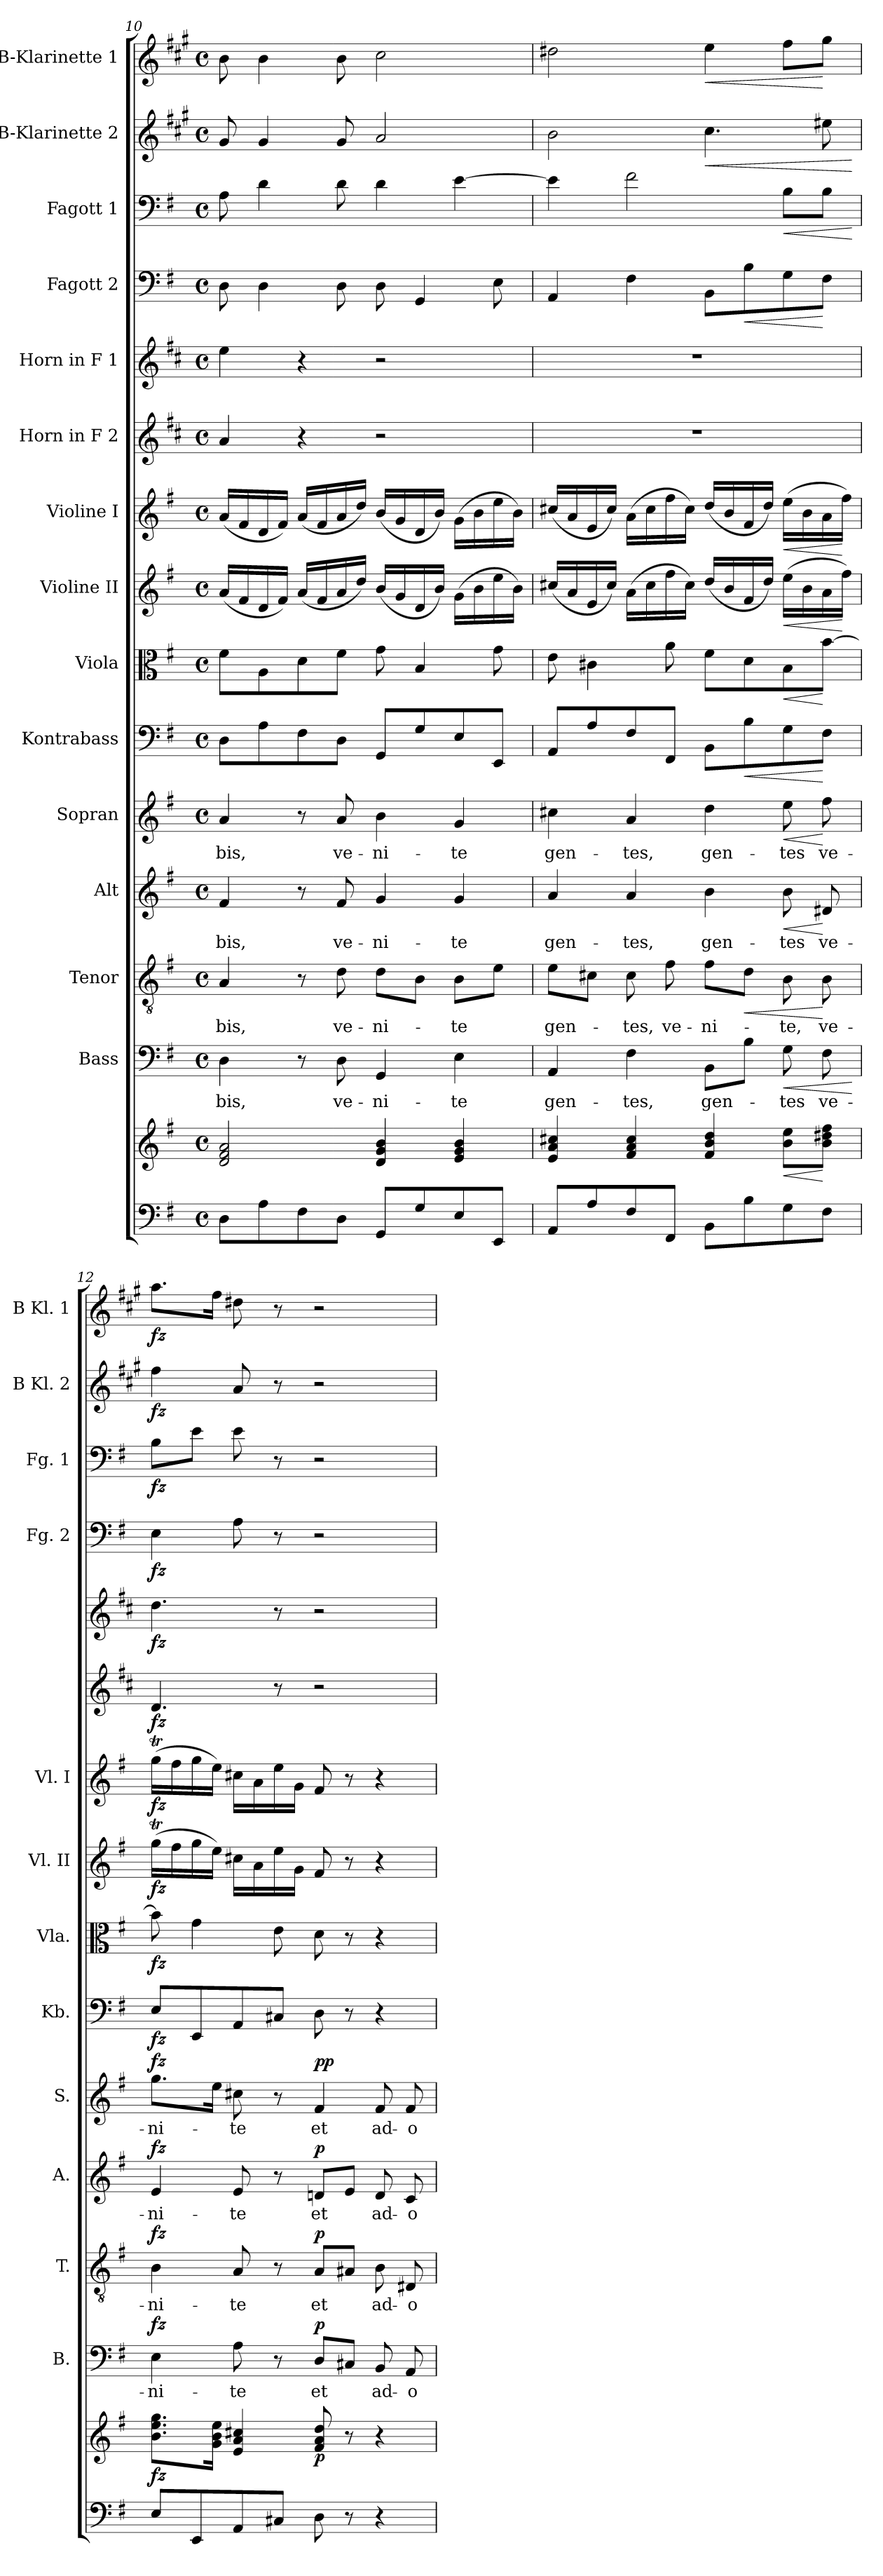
**kern	**kern	**dynam	**kern	**text	**dynam	**kern	**text	**dynam	**kern	**text	**dynam	**kern	**text	**dynam	**kern	**dynam	**kern	**dynam	**kern	**dynam	**kern	**dynam	**kern	**dynam	**kern	**dynam	**kern	**dynam	**kern	**dynam	**kern	**dynam	**kern	**dynam
*part15	*part15	*part15	*part14	*part14	*part14	*part13	*part13	*part13	*part12	*part12	*part12	*part11	*part11	*part11	*part10	*part10	*part9	*part9	*part8	*part8	*part7	*part7	*part6	*part6	*part5	*part5	*part4	*part4	*part3	*part3	*part2	*part2	*part1	*part1
*staff16	*staff15	*staff15/16	*staff14	*staff14	*staff14	*staff13	*staff13	*staff13	*staff12	*staff12	*staff12	*staff11	*staff11	*staff11	*staff10	*staff10	*staff9	*staff9	*staff8	*staff8	*staff7	*staff7	*staff6	*staff6	*staff5	*staff5	*staff4	*staff4	*staff3	*staff3	*staff2	*staff2	*staff1	*staff1
*	*	*	*I"Bass	*	*	*I"Tenor	*	*	*I"Alt	*	*	*I"Sopran	*	*	*I"Kontrabass	*	*I"Viola	*	*I"Violine II	*	*I"Violine I	*	*I"Horn in F 2	*	*I"Horn in F 1	*	*I"Fagott 2	*	*I"Fagott 1	*	*I"B-Klarinette 2	*	*I"B-Klarinette 1	*
*	*	*	*I'B.	*	*	*I'T.	*	*	*I'A.	*	*	*I'S.	*	*	*I'Kb.	*	*I'Vla.	*	*I'Vl. II	*	*I'Vl. I	*	*	*	*	*	*I'Fg. 2	*	*I'Fg. 1	*	*I'B Kl. 2	*	*I'B Kl. 1	*
!!LO:PB:g=z
*clefF4	*clefG2	*	*clefF4	*	*	*clefGv2	*	*	*clefG2	*	*	*clefG2	*	*	*clefF4	*	*clefC3	*	*clefG2	*	*clefG2	*	*clefG2	*	*clefG2	*	*clefF4	*	*clefF4	*	*clefG2	*	*clefG2	*
*	*	*	*	*	*	*	*	*	*	*	*	*	*	*	*ITrd7c12	*	*	*	*	*	*	*	*ITrd4c7	*	*ITrd4c7	*	*	*	*	*	*ITrd1c2	*	*ITrd1c2	*
*k[f#]	*k[f#]	*	*k[f#]	*	*	*k[f#]	*	*	*k[f#]	*	*	*k[f#]	*	*	*k[f#]	*	*k[f#]	*	*k[f#]	*	*k[f#]	*	*k[f#]	*	*k[f#]	*	*k[f#]	*	*k[f#]	*	*k[f#]	*	*k[f#]	*
*G:	*G:	*	*G:	*	*	*G:	*	*	*G:	*	*	*G:	*	*	*G:	*	*G:	*	*G:	*	*G:	*	*G:	*	*G:	*	*G:	*	*G:	*	*G:	*	*G:	*
*M4/4	*M4/4	*	*M4/4	*	*	*M4/4	*	*	*M4/4	*	*	*M4/4	*	*	*M4/4	*	*M4/4	*	*M4/4	*	*M4/4	*	*M4/4	*	*M4/4	*	*M4/4	*	*M4/4	*	*M4/4	*	*M4/4	*
*met(c)	*met(c)	*	*met(c)	*	*	*met(c)	*	*	*met(c)	*	*	*met(c)	*	*	*met(c)	*	*met(c)	*	*met(c)	*	*met(c)	*	*met(c)	*	*met(c)	*	*met(c)	*	*met(c)	*	*met(c)	*	*met(c)	*
=10	=10	=10	=10	=10	=10	=10	=10	=10	=10	=10	=10	=10	=10	=10	=10	=10	=10	=10	=10	=10	=10	=10	=10	=10	=10	=10	=10	=10	=10	=10	=10	=10	=10	=10
!	!	!	!	!LO:LY:b	!	!	!LO:LY:b	!	!	!LO:LY:b	!	!	!LO:LY:b	!	!	!	!	!	!	!	!	!	!	!	!	!	!	!	!	!	!	!	!	!
8D\L	2d/ 2f#/ 2a/	.	4D\	-bis,	.	4A/	-bis,	.	4f#/	-bis,	.	4a/	-bis,	.	8DD\L	.	8f#\L	.	(<16a/LL	.	(<16a/LL	.	4d/	.	4a\	.	8D\	.	8A\	.	8f#/	.	8a\	.
.	.	.	.	.	.	.	.	.	.	.	.	.	.	.	.	.	.	.	16f#/	.	16f#/	.	.	.	.	.	.	.	.	.	.	.	.	.
8A\	.	.	.	.	.	.	.	.	.	.	.	.	.	.	8AA\	.	8A\	.	16d/	.	16d/	.	.	.	.	.	4D\	.	4d\	.	4f#/	.	4a\	.
.	.	.	.	.	.	.	.	.	.	.	.	.	.	.	.	.	.	.	16f#/JJ)	.	16f#/JJ)	.	.	.	.	.	.	.	.	.	.	.	.	.
8F#\	.	.	8r	.	.	8r	.	.	8r	.	.	8r	.	.	8FF#\	.	8d\	.	(<16a/LL	.	(<16a/LL	.	4r	.	4r	.	.	.	.	.	.	.	.	.
.	.	.	.	.	.	.	.	.	.	.	.	.	.	.	.	.	.	.	16f#/	.	16f#/	.	.	.	.	.	.	.	.	.	.	.	.	.
!	!	!	!	!LO:LY:b	!	!	!LO:LY:b	!	!	!LO:LY:b	!	!	!LO:LY:b	!	!	!	!	!	!	!	!	!	!	!	!	!	!	!	!	!	!	!	!	!
8D\J	.	.	8D\	ve-	.	8d\	ve-	.	8f#/	ve-	.	8a/	ve-	.	8DD\J	.	8f#\J	.	16a/	.	16a/	.	.	.	.	.	8D\	.	8d\	.	8f#/	.	8a\	.
.	.	.	.	.	.	.	.	.	.	.	.	.	.	.	.	.	.	.	16dd/JJ)	.	16dd/JJ)	.	.	.	.	.	.	.	.	.	.	.	.	.
!	!	!	!	!LO:LY:b	!	!	!LO:LY:b	!	!	!LO:LY:b	!	!	!LO:LY:b	!	!	!	!	!	!	!	!	!	!	!	!	!	!	!	!	!	!	!	!	!
8GG/L	4d/ 4g/ 4b/	.	4GG/	-ni-	.	8d\L	-ni-	.	4g/	-ni-	.	4b\	-ni-	.	8GGG/L	.	8g\	.	(<16b/LL	.	(<16b/LL	.	2r	.	2r	.	8D\	.	4d\	.	2g/	.	2b\	.
.	.	.	.	.	.	.	.	.	.	.	.	.	.	.	.	.	.	.	16g/	.	16g/	.	.	.	.	.	.	.	.	.	.	.	.	.
8G/	.	.	.	.	.	8B\J	.	.	.	.	.	.	.	.	8GG/	.	4B/	.	16d/	.	16d/	.	.	.	.	.	4GG/	.	.	.	.	.	.	.
.	.	.	.	.	.	.	.	.	.	.	.	.	.	.	.	.	.	.	16b/JJ)	.	16b/JJ)	.	.	.	.	.	.	.	.	.	.	.	.	.
!	!	!	!	!LO:LY:b	!	!	!LO:LY:b	!	!	!LO:LY:b	!	!	!LO:LY:b	!	!	!	!	!	!	!	!	!	!	!	!	!	!	!	!	!	!	!	!	!
8E/	4e/ 4g/ 4b/	.	4E\	-te	.	8B\L	-te	.	4g/	-te	.	4g/	-te	.	8EE/	.	.	.	(>16g\LL	.	(>16g\LL	.	.	.	.	.	.	.	[4e\	.	.	.	.	.
.	.	.	.	.	.	.	.	.	.	.	.	.	.	.	.	.	.	.	16b\	.	16b\	.	.	.	.	.	.	.	.	.	.	.	.	.
8EE/J	.	.	.	.	.	8e\J	.	.	.	.	.	.	.	.	8EEE/J	.	8g\	.	16ee\	.	16ee\	.	.	.	.	.	8E\	.	.	.	.	.	.	.
.	.	.	.	.	.	.	.	.	.	.	.	.	.	.	.	.	.	.	16b\JJ)	.	16b\JJ)	.	.	.	.	.	.	.	.	.	.	.	.	.
=11	=11	=11	=11	=11	=11	=11	=11	=11	=11	=11	=11	=11	=11	=11	=11	=11	=11	=11	=11	=11	=11	=11	=11	=11	=11	=11	=11	=11	=11	=11	=11	=11	=11	=11
!	!	!	!	!LO:LY:b	!	!	!LO:LY:b	!	!	!LO:LY:b	!	!	!LO:LY:b	!	!	!	!	!	!	!	!	!	!	!	!	!	!	!	!	!	!	!	!	!
8AA/L	4e/ 4a/ 4cc#X/	.	4AA/	gen-	.	8e\L	gen-	.	4a/	gen-	.	4cc#X\	gen-	.	8AAA/L	.	8e\	.	(<16cc#X/LL	.	(<16cc#X/LL	.	1r	.	1r	.	4AA/	.	4e\]	.	2a\	.	2cc#X\	.
.	.	.	.	.	.	.	.	.	.	.	.	.	.	.	.	.	.	.	16a/	.	16a/	.	.	.	.	.	.	.	.	.	.	.	.	.
8A/	.	.	.	.	.	8c#X\J	.	.	.	.	.	.	.	.	8AA/	.	4c#X\	.	16e/	.	16e/	.	.	.	.	.	.	.	.	.	.	.	.	.
.	.	.	.	.	.	.	.	.	.	.	.	.	.	.	.	.	.	.	16cc#/JJ)	.	16cc#/JJ)	.	.	.	.	.	.	.	.	.	.	.	.	.
!	!	!	!	!LO:LY:b	!	!	!LO:LY:b	!	!	!LO:LY:b	!	!	!LO:LY:b	!	!	!	!	!	!	!	!	!	!	!	!	!	!	!	!	!	!	!	!	!
8F#/	4f#/ 4a/ 4cc#/	.	4F#\	-tes,	.	8c#\	-tes,	.	4a/	-tes,	.	4a/	-tes,	.	8FF#/	.	.	.	(>16a\LL	.	(>16a\LL	.	.	.	.	.	4F#\	.	2f#\	.	.	.	.	.
.	.	.	.	.	.	.	.	.	.	.	.	.	.	.	.	.	.	.	16cc#\	.	16cc#\	.	.	.	.	.	.	.	.	.	.	.	.	.
!	!	!	!	!	!	!	!LO:LY:b	!	!	!	!	!	!	!	!	!	!	!	!	!	!	!	!	!	!	!	!	!	!	!	!	!	!	!
8FF#/J	.	.	.	.	.	8f#\	ve-	.	.	.	.	.	.	.	8FFF#/J	.	8a\	.	16ff#\	.	16ff#\	.	.	.	.	.	.	.	.	.	.	.	.	.
.	.	.	.	.	.	.	.	.	.	.	.	.	.	.	.	.	.	.	16cc#\JJ)	.	16cc#\JJ)	.	.	.	.	.	.	.	.	.	.	.	.	.
!	!	!	!	!LO:LY:b	!	!	!LO:LY:b	!	!	!LO:LY:b	!	!	!LO:LY:b	!	!	!	!	!	!	!	!	!	!	!	!	!	!	!	!	!	!	!LO:HP:b	!	!LO:HP:b
8BB\L	4f#/ 4b/ 4dd/	.	8BB\L	gen-	.	8f#\L	-ni-	.	4b\	gen-	.	4dd\	gen-	.	8BBB\L	.	8f#\L	.	(<16dd/LL	.	(<16dd/LL	.	.	.	.	.	8BB\L	.	.	.	4.b\	<	4dd\	<
.	.	.	.	.	.	.	.	.	.	.	.	.	.	.	.	.	.	.	16b/	.	16b/	.	.	.	.	.	.	.	.	.	.	.	.	.
!	!	!	!	!	!	!	!	!LO:HP:b	!	!	!	!	!	!	!	!LO:HP:b	!	!	!	!	!	!	!	!	!	!	!	!LO:HP:b	!	!	!	!	!	!
8B\	.	.	8B\J	.	.	8d\J	.	<	.	.	.	.	.	.	8BB\	<	8d\	.	16f#/	.	16f#/	.	.	.	.	.	8B\	<	.	.	.	.	.	.
.	.	.	.	.	.	.	.	.	.	.	.	.	.	.	.	.	.	.	16dd/JJ)	.	16dd/JJ)	.	.	.	.	.	.	.	.	.	.	.	.	.
!	!	!LO:HP:b	!	!LO:LY:b	!LO:HP:b	!	!LO:LY:b	!	!	!LO:LY:b	!LO:HP:b	!	!LO:LY:b	!LO:HP:b	!	!	!	!LO:HP:b	!	!LO:HP:b	!	!LO:HP:b	!	!	!	!	!	!	!	!LO:HP:b	!	!	!	!
8G\	8b\ 8ee\L	<	8G\	-tes	<	8B\	-te,	.	8b\	-tes	<	8ee\	-tes	<	8GG\	.	8B\	<	(>16ee\LL	<	(>16ee\LL	<	.	.	.	.	8G\	.	8B\L	<	.	.	8ee\L	.
.	.	.	.	.	.	.	.	.	.	.	.	.	.	.	.	.	.	.	16b\	.	16b\	.	.	.	.	.	.	.	.	.	.	.	.	.
!	!	!	!	!LO:LY:b	!	!	!LO:LY:b	!	!	!LO:LY:b	!	!	!LO:LY:b	!	!	!	!	!	!	!	!	!	!	!	!	!	!	!	!	!	!	!	!	!
8F#\J	8b\ 8dd#X\ 8ff#\J	[	8F#\	ve-	.	8B\	ve-	[	8d#X/	ve-	[	8ff#\	ve-	[	8FF#\J	[	[8b\J	[	16a\	.	16a\	.	.	.	.	.	8F#\J	[	8B\J	.	8dd#X\	.	8ff#\J	[
.	.	.	.	.	.	.	.	.	.	.	.	.	.	.	.	.	.	.	16ff#\JJ)	[	16ff#\JJ)	[	.	.	.	.	.	.	.	.	.	.	.	.
.	.	.	.	.	[	.	.	.	.	.	.	.	.	.	.	.	.	.	.	.	.	.	.	.	.	.	.	.	.	[	.	[	.	.
=12	=12	=12	=12	=12	=12	=12	=12	=12	=12	=12	=12	=12	=12	=12	=12	=12	=12	=12	=12	=12	=12	=12	=12	=12	=12	=12	=12	=12	=12	=12	=12	=12	=12	=12
!	!	!LO:DY:b	!	!LO:LY:b	!LO:DY:a	!	!LO:LY:b	!LO:DY:a	!	!LO:LY:b	!LO:DY:a	!	!LO:LY:b	!LO:DY:a	!	!LO:DY:b	!	!LO:DY:b	!	!LO:DY:b	!	!LO:DY:b	!	!LO:DY:b	!	!LO:DY:b	!	!LO:DY:b	!	!LO:DY:b	!	!LO:DY:b	!	!LO:DY:b
8E/L	8.b\ 8.ee\ 8.gg\L	fz	4E\	-ni-	fz	4B\	-ni-	fz	4e/	-ni-	fz	8.gg\L	-ni-	fz	8EE/L	fz	8b\]	fz	(>16ggT\LL	fz	(>16ggT\LL	fz	4.G/	fz	4.g\	fz	4E\	fz	8B\L	fz	4ee\	fz	8.gg\L	fz
.	.	.	.	.	.	.	.	.	.	.	.	.	.	.	.	.	.	.	16ff#\	.	16ff#\	.	.	.	.	.	.	.	.	.	.	.	.	.
8EE/	.	.	.	.	.	.	.	.	.	.	.	.	.	.	8EEE/	.	4g\	.	16gg\	.	16gg\	.	.	.	.	.	.	.	8e\J	.	.	.	.	.
.	16g\ 16b\ 16ee\Jk	.	.	.	.	.	.	.	.	.	.	16ee\Jk	.	.	.	.	.	.	16ee\JJ)	.	16ee\JJ)	.	.	.	.	.	.	.	.	.	.	.	16ee\Jk	.
!	!	!	!	!LO:LY:b	!	!	!LO:LY:b	!	!	!LO:LY:b	!	!	!LO:LY:b	!	!	!	!	!	!	!	!	!	!	!	!	!	!	!	!	!	!	!	!	!
8AA/	4e/ 4a/ 4cc#X/	.	8A\	-te	.	8A/	-te	.	8e/	-te	.	8cc#X\	-te	.	8AAA/	.	.	.	16cc#X\LL	.	16cc#X\LL	.	.	.	.	.	8A\	.	8e\	.	8g/	.	8cc#X\	.
.	.	.	.	.	.	.	.	.	.	.	.	.	.	.	.	.	.	.	16a\	.	16a\	.	.	.	.	.	.	.	.	.	.	.	.	.
8C#X/J	.	.	8r	.	.	8r	.	.	8r	.	.	8r	.	.	8CC#X/J	.	8e\	.	16ee\	.	16ee\	.	8r	.	8r	.	8r	.	8r	.	8r	.	8r	.
.	.	.	.	.	.	.	.	.	.	.	.	.	.	.	.	.	.	.	16g\JJ	.	16g\JJ	.	.	.	.	.	.	.	.	.	.	.	.	.
!	!	!LO:DY:b	!	!LO:LY:b	!LO:DY:a	!	!LO:LY:b	!LO:DY:a	!	!LO:LY:b	!LO:DY:a	!	!LO:LY:b	!LO:DY:a	!	!	!	!	!	!	!	!	!	!	!	!	!	!	!	!	!	!	!	!
8D\	8f#/ 8a/ 8dd/	p	8D/L	et	p	8A/L	et	p	8dn/L	et	p	4f#/	et	pp	8DD\	.	8d\	.	8f#/	.	8f#/	.	2r	.	2r	.	2r	.	2r	.	2r	.	2r	.
8r	8r	.	8C#X/J	.	.	8A#X/J	.	.	8e/J	.	.	.	.	.	8r	.	8r	.	8r	.	8r	.	.	.	.	.	.	.	.	.	.	.	.	.
!	!	!	!	!LO:LY:b	!	!	!LO:LY:b	!	!	!LO:LY:b	!	!	!LO:LY:b	!	!	!	!	!	!	!	!	!	!	!	!	!	!	!	!	!	!	!	!	!
4r	4r	.	8BB/	ad-	.	8B\	ad-	.	8d/	ad-	.	8f#/	ad-	.	4r	.	4r	.	4r	.	4r	.	.	.	.	.	.	.	.	.	.	.	.	.
!	!	!	!	!LO:LY:b	!	!	!LO:LY:b	!	!	!LO:LY:b	!	!	!LO:LY:b	!	!	!	!	!	!	!	!	!	!	!	!	!	!	!	!	!	!	!	!	!
.	.	.	8AA/	-o-	.	8D#X/	-o-	.	8c/	-o-	.	8f#/	-o-	.	.	.	.	.	.	.	.	.	.	.	.	.	.	.	.	.	.	.	.	.
=	=	=	=	=	=	=	=	=	=	=	=	=	=	=	=	=	=	=	=	=	=	=	=	=	=	=	=	=	=	=	=	=	=	=
*-	*-	*-	*-	*-	*-	*-	*-	*-	*-	*-	*-	*-	*-	*-	*-	*-	*-	*-	*-	*-	*-	*-	*-	*-	*-	*-	*-	*-	*-	*-	*-	*-	*-	*-
